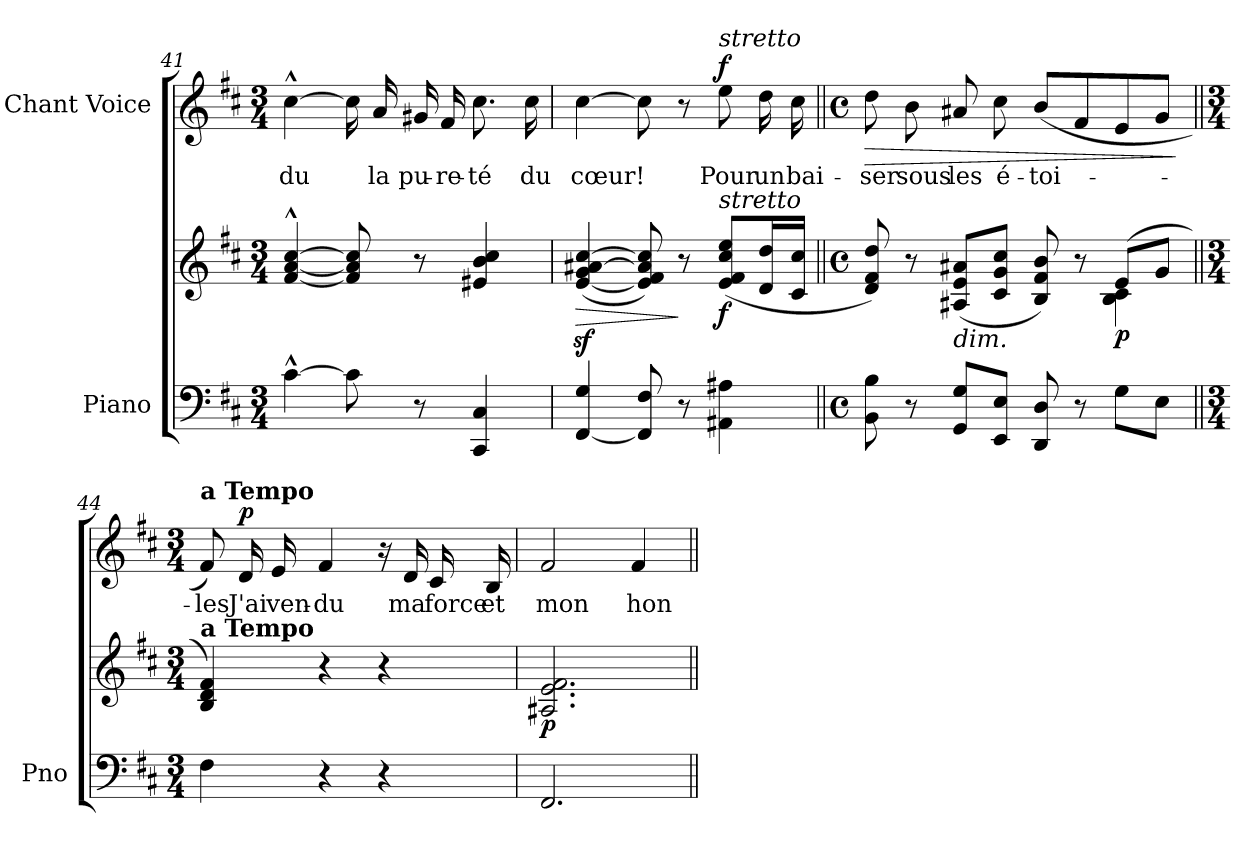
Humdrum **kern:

**kern	**kern	**dynam	**kern	**text	**dynam
*part2	*part2	*part2	*part1	*part1	*part1
*staff3	*staff2	*staff2/3	*staff1	*staff1	*staff1
*I"Piano	*	*	*I"Chant Voice	*	*
*I'Pno	*	*	*	*	*
*clefF4	*clefG2	*	*clefG2	*	*
*k[f#c#]	*k[f#c#]	*	*k[f#c#]	*	*
*M3/4	*M3/4	*	*M3/4	*	*
=41	=41	=41	=41	=41	=41
[4c#^^\	[4f#/^^ [4a/^^ [4cc#/^^	.	[4cc#^^\	-du	.
8c#\]	8f#/] 8a/] 8cc#/]	.	16cc#\]	.	.
.	.	.	16a/	la	.
8r	8r	.	16g#X/	pu-	.
.	.	.	16f#/	-re-	.
4CC#/ 4C#/	4e#X/ 4b/ 4cc#/	.	8.cc#\	-té	.
.	.	.	16cc#\	du	.
=42	=42	=42	=42	=42	=42
!	!	!LO:HP:b	!	!	!
[4FF#/ 4G/	(<[4e/z< 4g/z< [>4a#X/z< [4cc#/z<	>	[4cc#\	cœur!	.
8FF#/] 8F#/	8e/] 8f#/ 8a#/] 8cc#/])	.	8cc#\]	.	.
8r	8r	]	8r	.	.
!	!	!	!LO:TX:i:t=stretto	!	!
!	!LO:TX:i:t=stretto	!	!	!	!
!	!	!LO:DY:b	!	!	!LO:DY:a
4AA#X\ 4A#X\	(8e/ 8f#/ 8cc#/ 8ee/L	f	8ee\	Pour	f
.	16d/ 16dd/L	.	16dd\	un	.
.	16c#/ 16cc#/JJ	.	16cc#\	bai-	.
=43||	=43||	=43||	=43||	=43||	=43||
*M4/4	*M4/4	*	*M4/4	*	*
*met(c)	*met(c)	*	*met(c)	*	*
*	*^	*	*	*	*
!	!	!	!	!	!	!LO:HP:b
8BB\ 8B\	8d/ 8f#/ 8dd/)	2.ryy	.	8dd\	-ser	>
8r	8r	.	.	8b\	sous	.
!	!LO:TX:b:i:t=dim.	!	!	!	!	!
8GG/ 8G/L	(<8A#X/ 8e/ 8a#X/L	.	.	8a#X/	les	.
8EE/ 8E/J	8c#/ 8g/ 8cc#/J	.	.	8cc#\	é-	.
8DD/ 8D/	8B/ 8f#/ 8b/)	.	.	(8b/L	-toi-	.
8r	8r	.	.	8f#/	.	.
!	!	!	!LO:DY:b	!	!	!
8G\L	(>8e/L	4B\ 4c#\	p	8e/	.	.
8E\J	8g/J	.	.	8g/J	.	.
*	*v	*v	*	*	*	*
.	.	.	.	.	]
=44||	=44||	=44||	=44||	=44||	=44||
*M3/4	*M3/4	*	*M3/4	*	*
!	!	!	!LO:TX:a:B:t=a Tempo	!	!
!	!LO:TX:a:B:t=a Tempo	!	!	!	!
4F#\	4B/ 4d/ 4f#/)	.	8f#/)	-les	.
!	!	!	!	!	!LO:DY:a
.	.	.	16d/	J'ai	p
.	.	.	16e/	ven-	.
4r	4r	.	4f#/	-du	.
4r	4r	.	16r	.	.
.	.	.	16d/	ma	.
.	.	.	16c#/	force	.
.	.	.	16B/	et	.
=45	=45	=45	=45	=45	=45
!	!	!LO:DY:b	!	!	!
2.FF#/	2.A#X/ 2.e/ 2.f#/	p	2f#/	mon	.
.	.	.	4f#/	hon-	.
=||	=||	=||	=||	=||	=||
*-	*-	*-	*-	*-	*-
